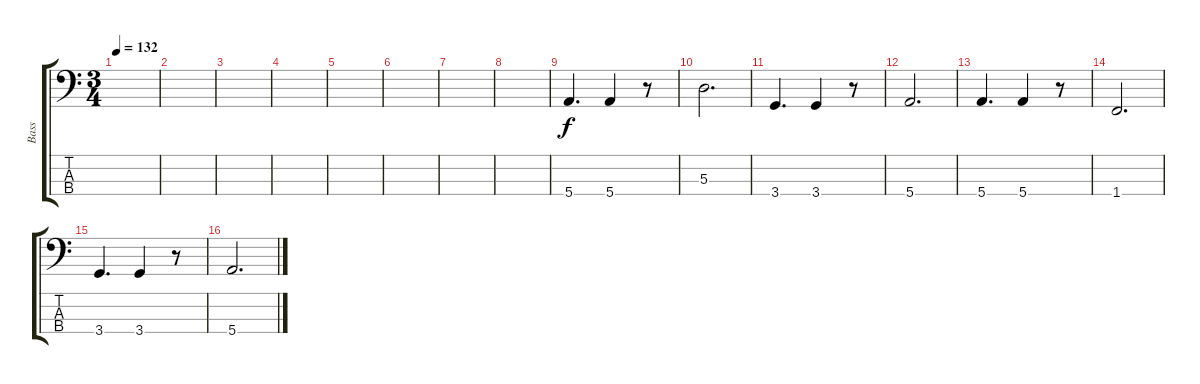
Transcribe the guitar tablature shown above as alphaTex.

\track ("Bass" "Bass") {instrument electricbasspick}
\staff {score tabs}
\tuning (G2 D2 A1 E1) {hide}
\ts (3 4)
\tempo 132
\clef f4
\ks c
|
|
|
|
|
|
|
|
5.4.4{d} 5.4.4 r.8 |
5.3.2{d} |
3.4.4{d} 3.4.4 r.8 |
5.4.2{d} |
5.4.4{d} 5.4.4 r.8 |
1.4.2{d} |
3.4.4{d} 3.4.4 r.8 |
5.4.2{d}
